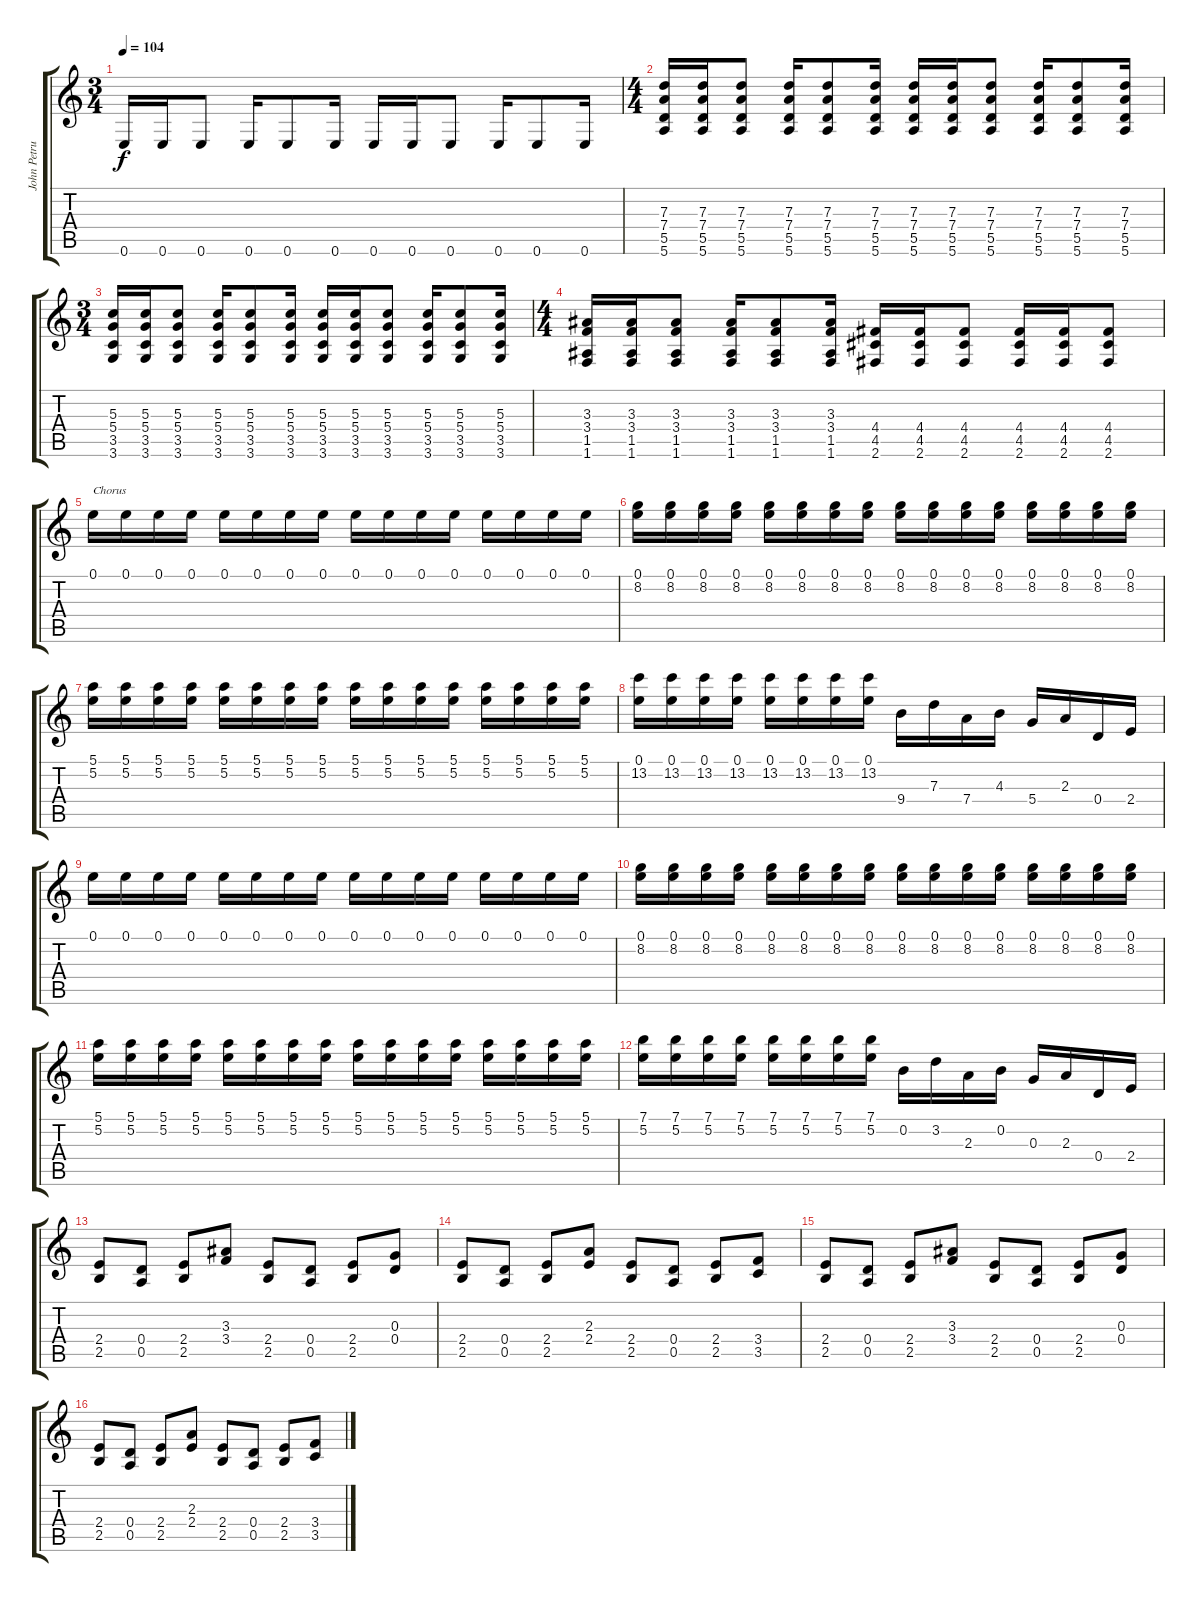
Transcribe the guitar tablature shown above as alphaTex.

\track ("John Petrucci " "John Petru") {instrument distortionguitar}
\staff {score tabs}
\tuning (E4 B3 G3 D3 A2 E2) {hide}
\ts (3 4)
\tempo 104
\clef g2
\ks c
0.6.16{dy f} 0.6.16 0.6.8 0.6.16 0.6.8 0.6.16 0.6.16 0.6.16 0.6.8 0.6.16 0.6.8 0.6.16 |
\ts (4 4)
(7.3 7.4 5.5 5.6).16 (7.3 7.4 5.5 5.6).16 (7.3 7.4 5.5 5.6).8 (7.3 7.4 5.5 5.6).16 (7.3 7.4 5.5 5.6).8 (7.3 7.4 5.5 5.6).16 (7.3 7.4 5.5 5.6).16 (7.3 7.4 5.5 5.6).16 (7.3 7.4 5.5 5.6).8 (7.3 7.4 5.5 5.6).16 (7.3 7.4 5.5 5.6).8 (7.3 7.4 5.5 5.6).16 |
\ts (3 4)
(5.3 5.4 3.5 3.6).16 (5.3 5.4 3.5 3.6).16 (5.3 5.4 3.5 3.6).8 (5.3 5.4 3.5 3.6).16 (5.3 5.4 3.5 3.6).8 (5.3 5.4 3.5 3.6).16 (5.3 5.4 3.5 3.6).16 (5.3 5.4 3.5 3.6).16 (5.3 5.4 3.5 3.6).8 (5.3 5.4 3.5 3.6).16 (5.3 5.4 3.5 3.6).8 (5.3 5.4 3.5 3.6).16 |
\ts (4 4)
(3.3 3.4 1.5 1.6).16 (3.3 3.4 1.5 1.6).16 (3.3 3.4 1.5 1.6).8 (3.3 3.4 1.5 1.6).16 (3.3 3.4 1.5 1.6).8 (3.3 3.4 1.5 1.6).16 (4.4 4.5 2.6).16 (4.4 4.5 2.6).16 (4.4 4.5 2.6).8 (4.4 4.5 2.6).16 (4.4 4.5 2.6).16 (4.4 4.5 2.6).8 |
0.1.16{txt "Chorus"} 0.1.16 0.1.16 0.1.16 0.1.16 0.1.16 0.1.16 0.1.16 0.1.16 0.1.16 0.1.16 0.1.16 0.1.16 0.1.16 0.1.16 0.1.16 |
(0.1 8.2).16 (0.1 8.2).16 (0.1 8.2).16 (0.1 8.2).16 (0.1 8.2).16 (0.1 8.2).16 (0.1 8.2).16 (0.1 8.2).16 (0.1 8.2).16 (0.1 8.2).16 (0.1 8.2).16 (0.1 8.2).16 (0.1 8.2).16 (0.1 8.2).16 (0.1 8.2).16 (0.1 8.2).16 |
(5.1 5.2).16 (5.1 5.2).16 (5.1 5.2).16 (5.1 5.2).16 (5.1 5.2).16 (5.1 5.2).16 (5.1 5.2).16 (5.1 5.2).16 (5.1 5.2).16 (5.1 5.2).16 (5.1 5.2).16 (5.1 5.2).16 (5.1 5.2).16 (5.1 5.2).16 (5.1 5.2).16 (5.1 5.2).16 |
(0.1 13.2).16 (0.1 13.2).16 (0.1 13.2).16 (0.1 13.2).16 (0.1 13.2).16 (0.1 13.2).16 (0.1 13.2).16 (0.1 13.2).16 9.4.16 7.3.16 7.4.16 4.3.16 5.4.16 2.3.16 0.4.16 2.4.16 |
0.1.16 0.1.16 0.1.16 0.1.16 0.1.16 0.1.16 0.1.16 0.1.16 0.1.16 0.1.16 0.1.16 0.1.16 0.1.16 0.1.16 0.1.16 0.1.16 |
(0.1 8.2).16 (0.1 8.2).16 (0.1 8.2).16 (0.1 8.2).16 (0.1 8.2).16 (0.1 8.2).16 (0.1 8.2).16 (0.1 8.2).16 (0.1 8.2).16 (0.1 8.2).16 (0.1 8.2).16 (0.1 8.2).16 (0.1 8.2).16 (0.1 8.2).16 (0.1 8.2).16 (0.1 8.2).16 |
(5.1 5.2).16 (5.1 5.2).16 (5.1 5.2).16 (5.1 5.2).16 (5.1 5.2).16 (5.1 5.2).16 (5.1 5.2).16 (5.1 5.2).16 (5.1 5.2).16 (5.1 5.2).16 (5.1 5.2).16 (5.1 5.2).16 (5.1 5.2).16 (5.1 5.2).16 (5.1 5.2).16 (5.1 5.2).16 |
(7.1 5.2).16 (7.1 5.2).16 (7.1 5.2).16 (7.1 5.2).16 (7.1 5.2).16 (7.1 5.2).16 (7.1 5.2).16 (7.1 5.2).16 0.2.16 3.2.16 2.3.16 0.2.16 0.3.16 2.3.16 0.4.16 2.4.16 |
(2.4 2.5).8 (0.4 0.5).8 (2.4 2.5).8 (3.3 3.4).8 (2.4 2.5).8 (0.4 0.5).8 (2.4 2.5).8 (0.3 0.4).8 |
(2.4 2.5).8 (0.4 0.5).8 (2.4 2.5).8 (2.3 2.4).8 (2.4 2.5).8 (0.4 0.5).8 (2.4 2.5).8 (3.4 3.5).8 |
(2.4 2.5).8 (0.4 0.5).8 (2.4 2.5).8 (3.3 3.4).8 (2.4 2.5).8 (0.4 0.5).8 (2.4 2.5).8 (0.3 0.4).8 |
(2.4 2.5).8 (0.4 0.5).8 (2.4 2.5).8 (2.3 2.4).8 (2.4 2.5).8 (0.4 0.5).8 (2.4 2.5).8 (3.4 3.5).8
